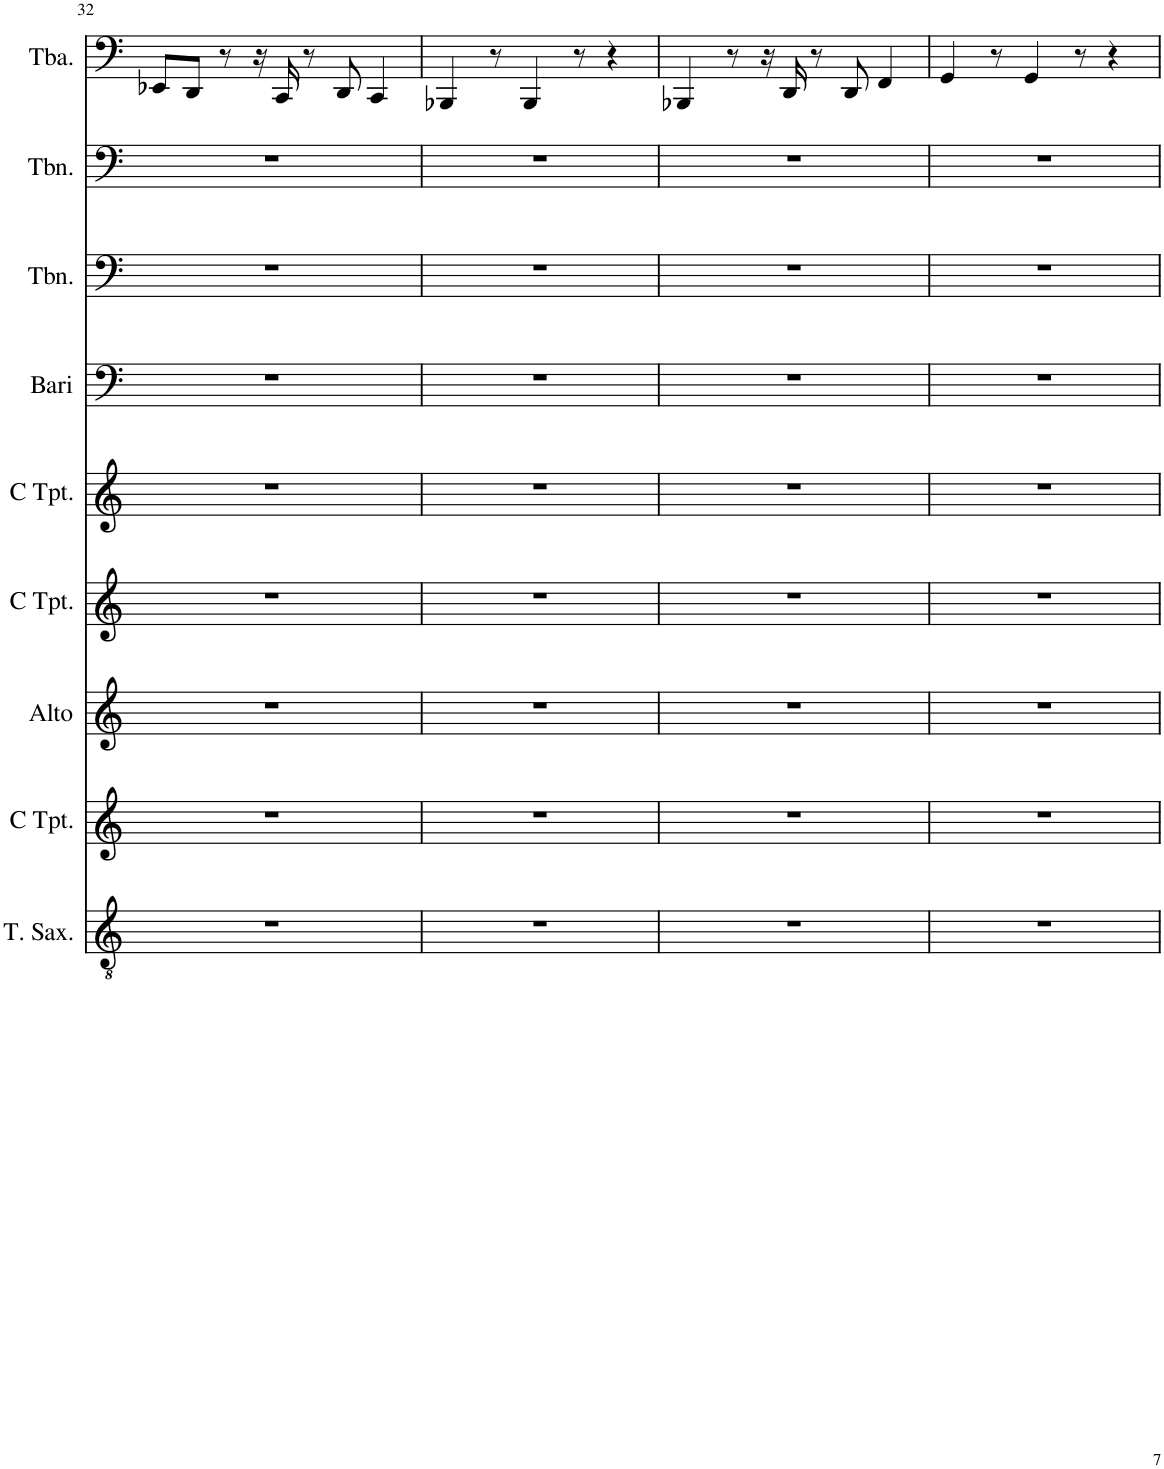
**kern	**kern	**kern	**kern	**kern	**kern	**kern	**kern	**kern
*part9	*part8	*part7	*part6	*part5	*part4	*part3	*part2	*part1
*staff9	*staff8	*staff7	*staff6	*staff5	*staff4	*staff3	*staff2	*staff1
*I"Tenor Saxophone	*I"C Trumpet	*I"Alto Sax	*I"C Trumpet	*I"C Trumpet	*I"Baritone Sax	*I"Trombone	*I"Trombone	*I"Tuba
*I'T. Sax.	*I'C Tpt.	*I'Alto	*I'C Tpt.	*I'C Tpt.	*I'Bari	*I'Tbn.	*I'Tbn.	*I'Tba.
!!LO:PB:g=z
*clefGv2	*clefG2	*clefG2	*clefG2	*clefG2	*clefF4	*clefF4	*clefF4	*clefF4
*Trd8c14	*	*	*	*	*	*	*	*
*k[]	*k[]	*k[]	*k[]	*k[]	*k[]	*k[]	*k[]	*k[]
*M4/4	*M4/4	*M4/4	*M4/4	*M4/4	*M4/4	*M4/4	*M4/4	*M4/4
=32	=32	=32	=32	=32	=32	=32	=32	=32
1r	1r	1r	1r	1r	1r	1r	1r	8EE-X/L
.	.	.	.	.	.	.	.	8DD/J
.	.	.	.	.	.	.	.	8r
.	.	.	.	.	.	.	.	16r
.	.	.	.	.	.	.	.	16CC/
.	.	.	.	.	.	.	.	8r
.	.	.	.	.	.	.	.	8DD/
.	.	.	.	.	.	.	.	4CC/
=33	=33	=33	=33	=33	=33	=33	=33	=33
1r	1r	1r	1r	1r	1r	1r	1r	4BBB-X/
.	.	.	.	.	.	.	.	8r
.	.	.	.	.	.	.	.	4BBB-/
.	.	.	.	.	.	.	.	8r
.	.	.	.	.	.	.	.	4r
=34	=34	=34	=34	=34	=34	=34	=34	=34
1r	1r	1r	1r	1r	1r	1r	1r	4BBB-X/
.	.	.	.	.	.	.	.	8r
.	.	.	.	.	.	.	.	16r
.	.	.	.	.	.	.	.	16DD/
.	.	.	.	.	.	.	.	8r
.	.	.	.	.	.	.	.	8DD/
.	.	.	.	.	.	.	.	4FF/
=35	=35	=35	=35	=35	=35	=35	=35	=35
1r	1r	1r	1r	1r	1r	1r	1r	4GG/
.	.	.	.	.	.	.	.	8r
.	.	.	.	.	.	.	.	4GG/
.	.	.	.	.	.	.	.	8r
.	.	.	.	.	.	.	.	4r
=	=	=	=	=	=	=	=	=
*-	*-	*-	*-	*-	*-	*-	*-	*-
